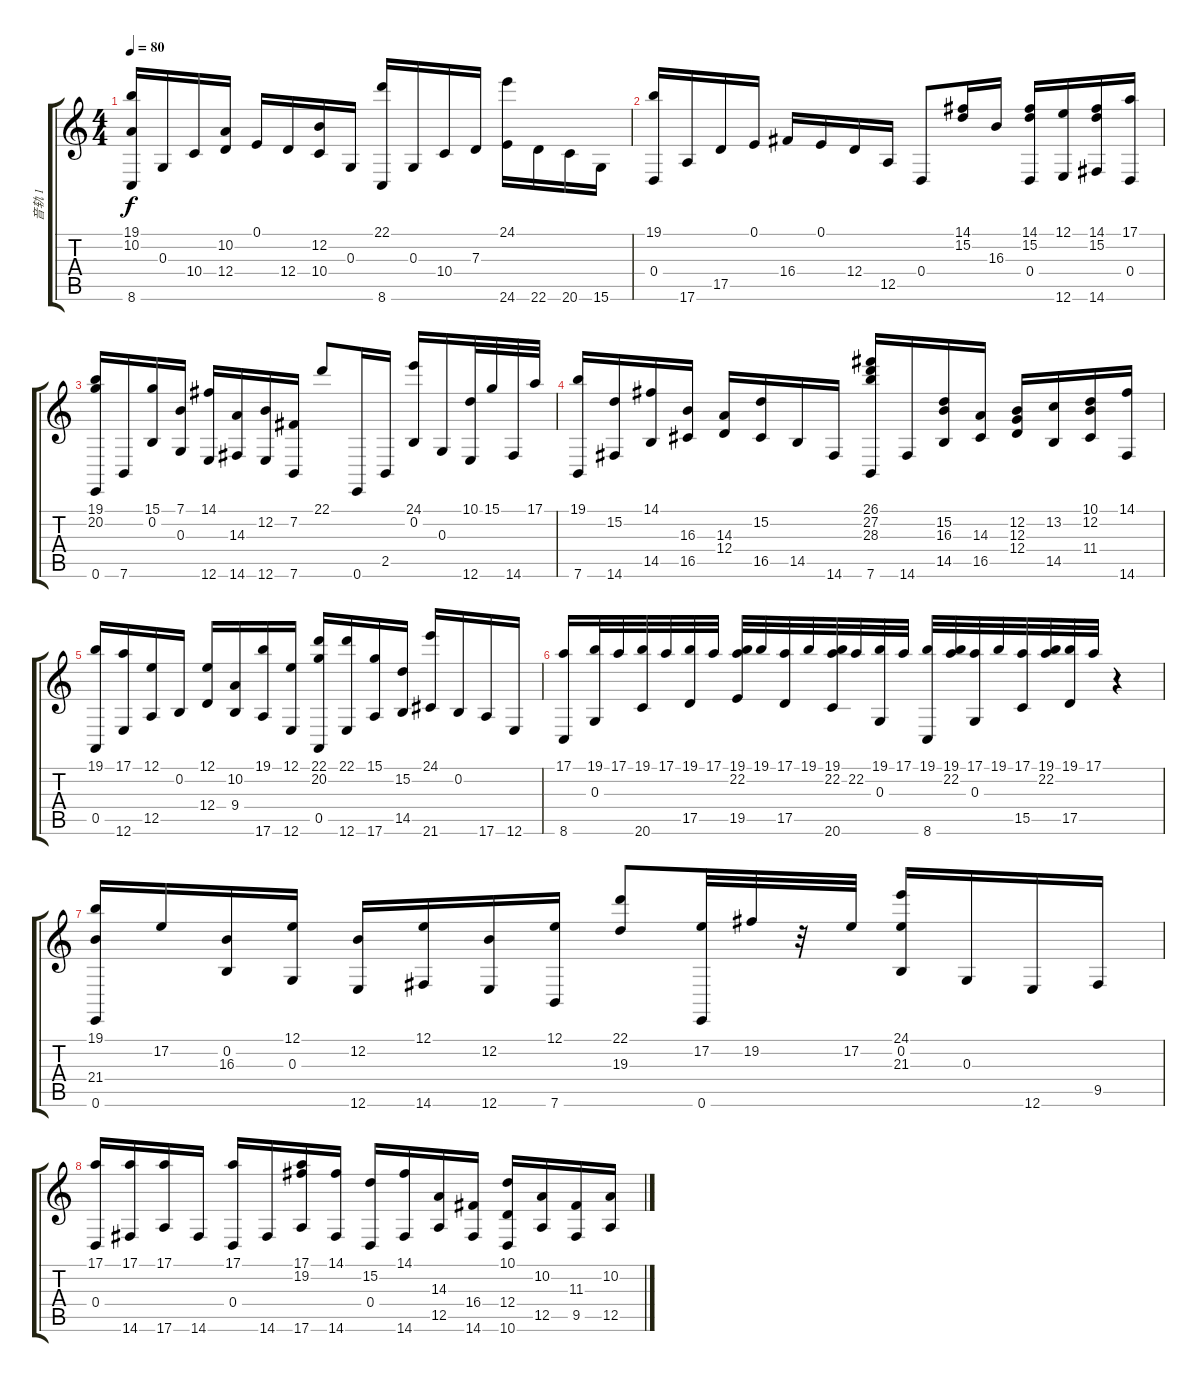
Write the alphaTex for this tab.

\track ("音轨 1" "音轨 1") {instrument acousticgrandpiano}
\staff {score tabs}
\tuning (E4 B3 G3 D3 A2 E2) {hide}
\ts (4 4)
\tempo 80
\clef g2
\ks c
(19.1 10.2 8.6).16{dy f} 0.3.16 10.4.16 (10.2 12.4).16 0.1.16 12.4.16 (12.2 10.4).16 0.3.16 (22.1 8.6).16 0.3.16 10.4.16 7.3.16 (24.1 24.6).16 22.6.16 20.6.16 15.6.16 |
(19.1 0.4).16 17.6.16 17.5.16 0.1.16 16.4.16 0.1.16 12.4.16 12.5.16 0.4.8 (14.1 15.2).16 16.3.16 (14.1 15.2 0.4).16 (12.1 12.6).16 (14.1 15.2 14.6).16 (17.1 0.4).16 |
(19.1 20.2 0.6).16 7.6.16 (15.1 0.2).16 (7.1 0.3).16 (14.1 12.6).16 (14.3 14.6).16 (12.2 12.6).16 (7.2 7.6).16 22.1.8 0.6.16 2.5.16 (24.1 0.2).16 0.3.16 (10.1 12.6).32 15.1.32 14.6.32 17.1.32 |
(19.1 7.6).16 (15.2 14.6).16 (14.1 14.5).16 (16.3 16.5).16 (14.3 12.4).16 (15.2 16.5).16 14.5.16 14.6.16 (26.1 27.2 28.3 7.6).16 14.6.16 (15.2 16.3 14.5).16 (14.3 16.5).16 (12.2 12.3 12.4).16 (13.2 14.5).16 (10.1 12.2 11.4).16 (14.1 14.6).16 |
(19.1 0.5).16 (17.1 12.6).16 (12.1 12.5).16 0.2.16 (12.1 12.4).16 (10.2 9.4).16 (19.1 17.6).16 (12.1 12.6).16 (22.1 20.2 0.5).16 (22.1 12.6).16 (15.1 17.6).16 (15.2 14.5).16 (24.1 21.6).16 0.2.16 17.6.16 12.6.16 |
(17.1 8.6).16 (19.1 0.3).32 17.1.32 (19.1 20.6).32 17.1.32 (19.1 17.5).32 17.1.32 (19.1 22.2 19.5).32 19.1.32 (17.1 17.5).32 19.1.32 (19.1 22.2 20.6).32 22.2.32 (19.1 0.3).32 17.1.32 (19.1 8.6).32 (19.1 22.2).32 (17.1 0.3).32 19.1.32 (17.1 15.5).32 (19.1 22.2).32 (19.1 17.5).32 17.1.32 r.4 |
(19.1 21.4 0.6).16 17.2.16 (0.2 16.3).16 (12.1 0.3).16 (12.2 12.6).16 (12.1 14.6).16 (12.2 12.6).16 (12.1 7.6).16 (22.1 19.3).8 (17.2 0.6).32 19.2.32 r.32 17.2.32 (24.1 0.2 21.3).16 0.3.16 12.6.16 9.5.16 |
(17.1 0.4).16 (17.1 14.6).16 (17.1 17.6).16 14.6.16 (17.1 0.4).16 14.6.16 (17.1 19.2 17.6).16 (14.1 14.6).16 (15.2 0.4).16 (14.1 14.6).16 (14.3 12.5).16 (16.4 14.6).16 (10.1 12.4 10.6).16 (10.2 12.5).16 (11.3 9.5).16 (10.2 12.5).16
